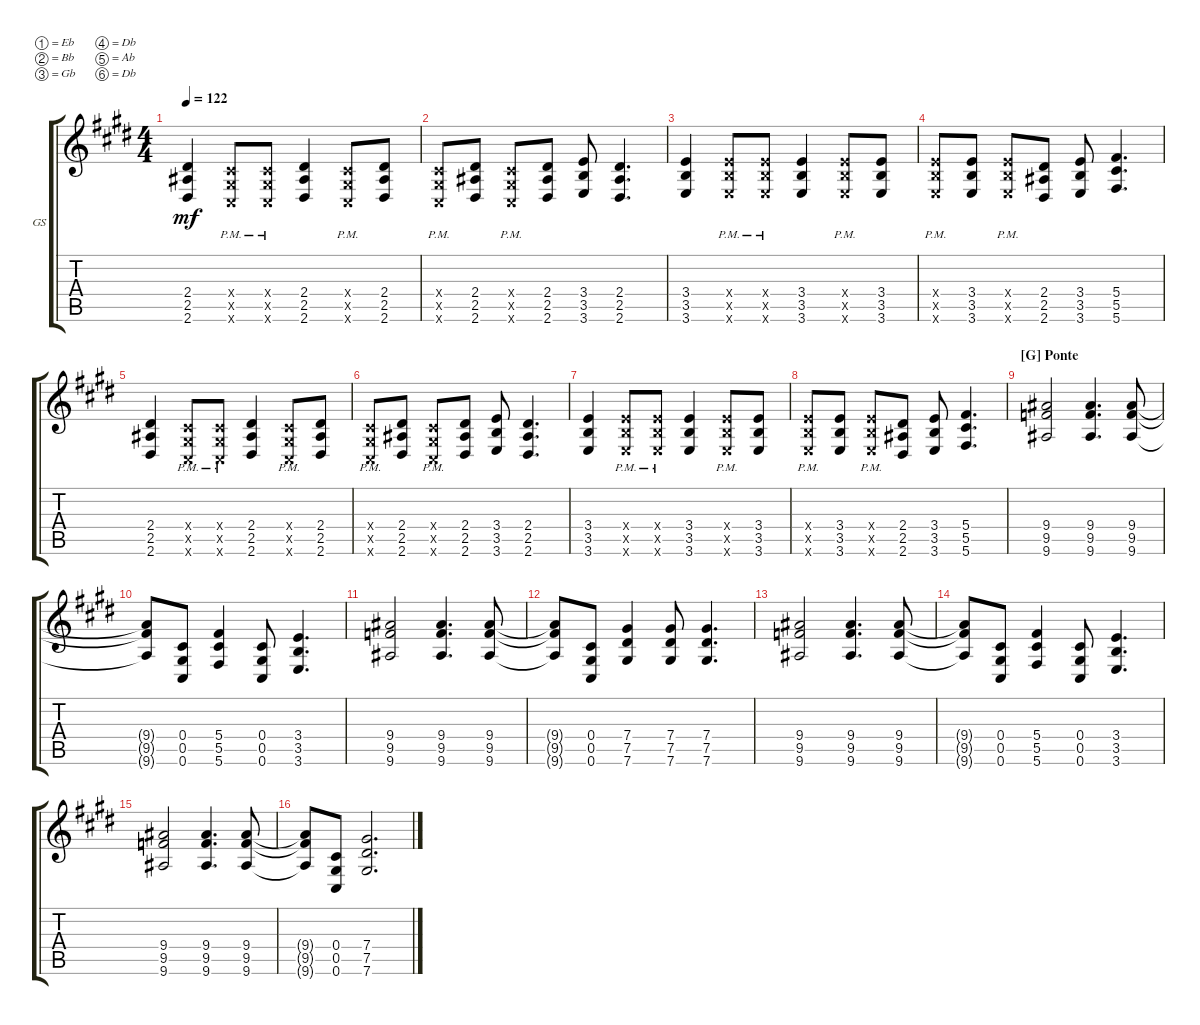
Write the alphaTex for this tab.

\defaultSystemsLayout 4
\bracketExtendMode groupsimilarinstruments
\firstSystemTrackNameOrientation horizontal
\otherSystemsTrackNameOrientation horizontal
\track ("Guitarra Solo" "GS") {multiBarRest instrument acousticguitarsteel}
\staff {score tabs}
\tuning (Eb4 Bb3 Gb3 Db3 Ab2 Db2)
\ts (4 4)
\tempo 122
\clef g2
\ks e
(2.5 2.6 2.4).4{dy mf} (0.4{pm x} 0.6{pm x} 0.5{pm x}).8 (0.5{pm x} 0.4{pm x} 0.6{pm x}).8 (2.5 2.6 2.4).4 (0.5{pm x} 0.4{pm x} 0.6{pm x}).8 (2.5 2.6 2.4).8 |
(0.5{pm x} 0.4{pm x} 0.6{pm x}).8 (2.5 2.6 2.4).8 (0.5{pm x} 0.4{pm x} 0.6{pm x}).8 (2.5 2.6 2.4).8 (3.5 3.6 3.4).8 (2.6 2.5 2.4).4{d} |
(3.5 3.6 3.4).4 (3.4{pm x} 3.6{pm x} 3.5{pm x}).8 (3.5{pm x} 3.4{pm x} 3.6{pm x}).8 (3.5 3.6 3.4).4 (3.4{pm x} 3.6{pm x} 3.5{pm x}).8 (3.5 3.6 3.4).8 |
(3.4{pm x} 3.6{pm x} 3.5{pm x}).8 (3.5 3.6 3.4).8 (3.4{pm x} 3.6{pm x} 3.5{pm x}).8 (2.5 2.6 2.4).8 (3.5 3.6 3.4).8 (5.6 5.5 5.4).4{d} |
(2.5 2.6 2.4).4 (0.4{pm x} 0.6{pm x} 0.5{pm x}).8 (0.5{pm x} 0.4{pm x} 0.6{pm x}).8 (2.5 2.6 2.4).4 (0.5{pm x} 0.4{pm x} 0.6{pm x}).8 (2.5 2.6 2.4).8 |
(0.5{pm x} 0.4{pm x} 0.6{pm x}).8 (2.5 2.6 2.4).8 (0.5{pm x} 0.4{pm x} 0.6{pm x}).8 (2.5 2.6 2.4).8 (3.5 3.6 3.4).8 (2.6 2.5 2.4).4{d} |
(3.5 3.6 3.4).4 (3.4{pm x} 3.6{pm x} 3.5{pm x}).8 (3.5{pm x} 3.4{pm x} 3.6{pm x}).8 (3.5 3.6 3.4).4 (3.4{pm x} 3.6{pm x} 3.5{pm x}).8 (3.5 3.6 3.4).8 |
(3.4{pm x} 3.6{pm x} 3.5{pm x}).8 (3.5 3.6 3.4).8 (3.4{pm x} 3.6{pm x} 3.5{pm x}).8 (2.5 2.6 2.4).8 (3.5 3.6 3.4).8 (5.6 5.5 5.4).4{d} |
\section ("G" "Ponte")
(9.4 9.5 9.6).2 (9.4 9.5 9.6).4{d} (9.4 9.5 9.6).8 |
(9.6{t} 9.5{t} 9.4{t}).8 (0.4 0.5 0.6).8 (5.6 5.5 5.4).4 (0.4 0.5 0.6).8 (3.6 3.5 3.4).4{d} |
(9.4 9.5 9.6).2 (9.4 9.5 9.6).4{d} (9.4 9.5 9.6).8 |
(9.6{t} 9.5{t} 9.4{t}).8 (0.4 0.5 0.6).8 (7.6 7.5 7.4).4 (7.4 7.5 7.6).8 (7.6 7.5 7.4).4{d} |
(9.4 9.5 9.6).2 (9.4 9.5 9.6).4{d} (9.4 9.5 9.6).8 |
(9.6{t} 9.5{t} 9.4{t}).8 (0.4 0.5 0.6).8 (5.6 5.5 5.4).4 (0.4 0.5 0.6).8 (3.6 3.5 3.4).4{d} |
(9.4 9.5 9.6).2 (9.4 9.5 9.6).4{d} (9.4 9.5 9.6).8 |
(9.6{t} 9.5{t} 9.4{t}).8 (0.4 0.5 0.6).8 (7.6 7.5 7.4).2{d}
